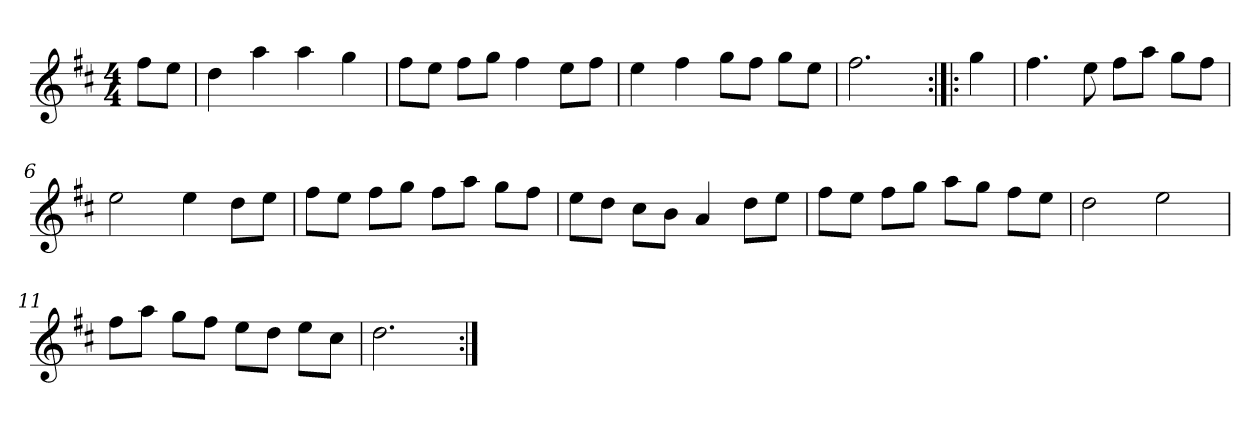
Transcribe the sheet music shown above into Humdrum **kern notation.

**kern
*part1
*staff1
*clefG2
*k[f#c#]
*D:
*M4/4
*MM132
=
8ff#\L
8ee\J
=1
4dd
4aa
4aa
4gg
=2
8ff#\L
8ee\J
8ff#\L
8gg\J
4ff#
8ee\L
8ff#\J
=3
4ee
4ff#
8gg\L
8ff#\J
8gg\L
8ee\J
=4
2.ff#
=:|!|:
4gg
=5
4.ff#
8ee
8ff#\L
8aa\J
8gg\L
8ff#\J
=6
2ee
4ee
8dd\L
8ee\J
=7
8ff#\L
8ee\J
8ff#\L
8gg\J
8ff#\L
8aa\J
8gg\L
8ff#\J
=8
8ee\L
8dd\J
8cc#\L
8b\J
4a
8dd\L
8ee\J
=9
8ff#\L
8ee\J
8ff#\L
8gg\J
8aa\L
8gg\J
8ff#\L
8ee\J
=10
2dd
2ee
=11
8ff#\L
8aa\J
8gg\L
8ff#\J
8ee\L
8dd\J
8ee\L
8cc#\J
=12
2.dd
=:|!
*-
